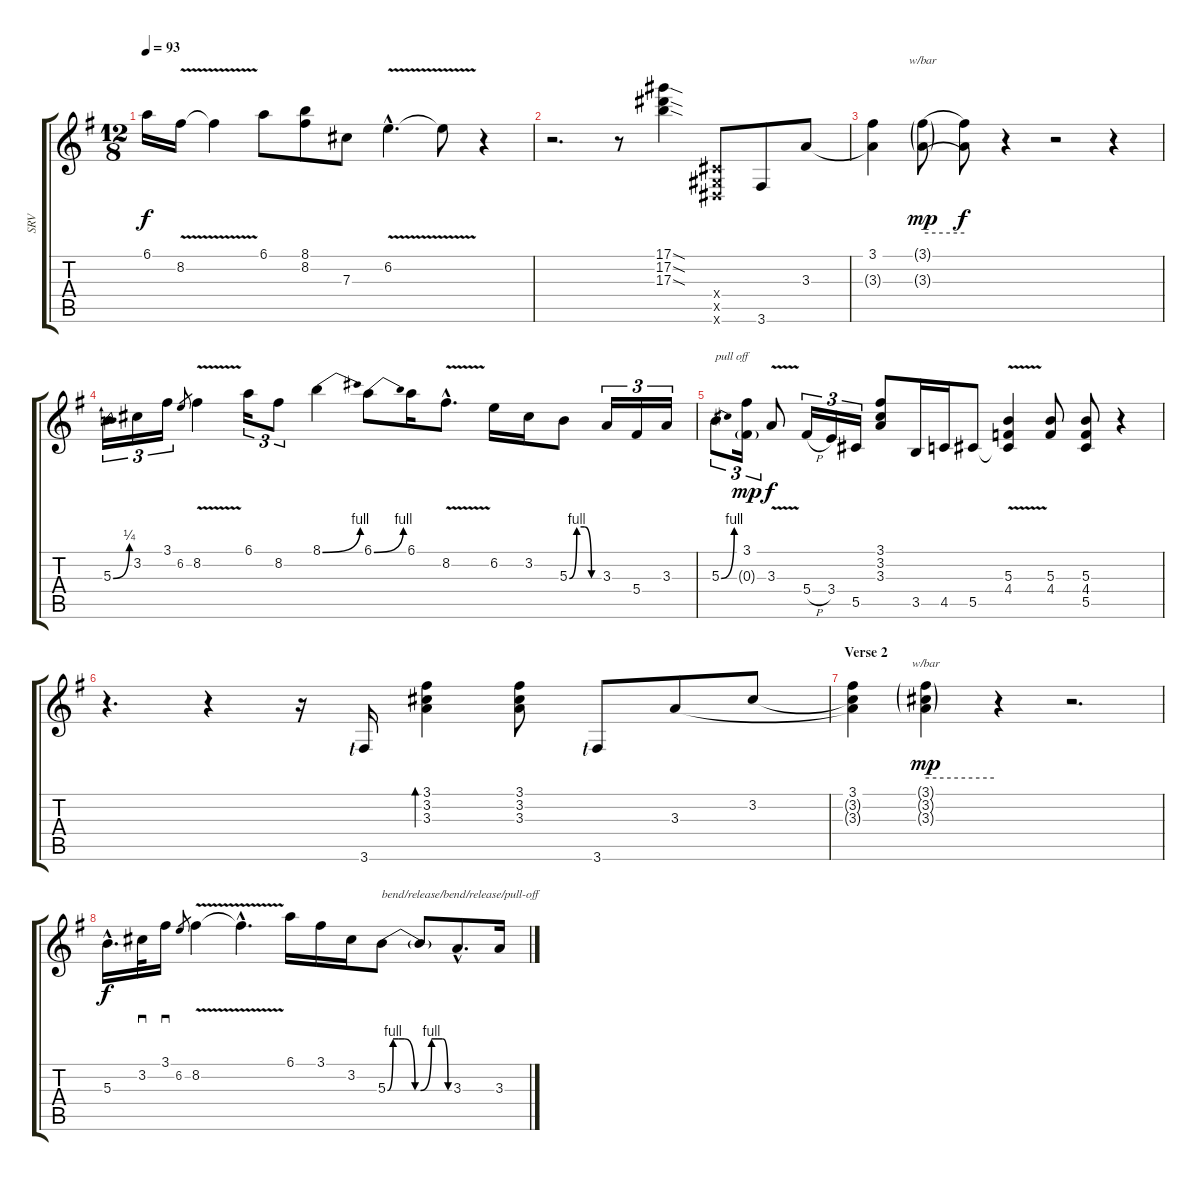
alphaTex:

\track ("SRV" "SRV") {instrument electricguitarjazz}
\staff {score tabs}
\tuning (Eb4 Bb3 Gb3 Db3 Ab2 Eb2) {hide}
\ts (12 8)
\tempo 93
\clef g2
\ks g
6.1.16{dy f} 8.2{v}.16 8.2{t}.4 6.1.8 (8.1 8.2).8 7.3.8 6.2{v hac}.4{d} 6.2{t}.8 r.4 |
r.2{d} r.8 (17.1{sod} 17.2{sod} 17.3{sod}).4 (0.4{x} 0.5{x} 0.6{x}).8 3.6.8 3.3.8 |
(3.1 3.3{t}).4 (3.1{g} 3.3{g}).8{tbe (hold default 0 0 60 0) dy mp} (3.1{t} 3.3{t}).8{dy f} r.4 r.2 r.4 |
5.3{be (bend 0 0 60 1)}.16{tu (3 2)} 3.2.16{tu (3 2)} 3.1.16{tu (3 2)} 6.2.8{gr} 8.2{v}.4 6.1.16{tu (3 2)} 8.2.8{tu (3 2)} 8.1{be (bend 0 0 60 4)}.4 6.1{be (bend 0 0 60 4)}.8 6.1.16 8.2{v hac}.8{d} 6.2.16 3.2.16 5.3{be (custom 0 0 15 4 30 4 45 0 60 0)}.8 3.3.16{tu (3 2)} 5.4.16{tu (3 2)} 3.3.16{tu (3 2)} |
5.3{be (bend 0 0 60 4)}.8{tu (3 2) txt "pull off"} (3.1 0.3{g}).16{tu (3 2) dy mp} 3.3{v}.8{dy f} 5.4{h}.16{tu (3 2)} 3.4.16{tu (3 2)} 5.5.16{tu (3 2)} (3.1 3.2 3.3).8 3.5.16 4.5.16 5.5.8 (5.3{v} 4.4 5.5{t}).4 (5.3 4.4).8 (5.3 4.4 5.5).8 r.4 |
r.4{d} r.4 r.16 3.6{lf 1}.16 (3.1 3.2 3.3).4{bd 480} (3.1 3.2 3.3).8 3.6{lf 1}.8 3.3.8 3.2.8 |
\section ("" "Verse 2")
(3.1 3.2{t} 3.3{t}).4 (3.1{g} 3.2{g} 3.3{g}).4{tbe (hold default 0 0 60 0) dy mp} r.4 r.2{d} |
5.3{hac}.16{d dy f} 3.2.32{sd} 3.1.16{sd} 6.2.8{gr} 8.2{v}.4 8.2{hac t}.4{d} 6.1.16 3.1.16 3.2.16 5.3{be (custom 0 0 5 4 10 4 15 4 25 0 30 0 40 4 45 4 50 4 55 0 60 0)}.8{txt "bend/release/bend/release/pull-off"} 5.3{t}.8 3.3{hac}.8{d} 3.3{sl}.16
